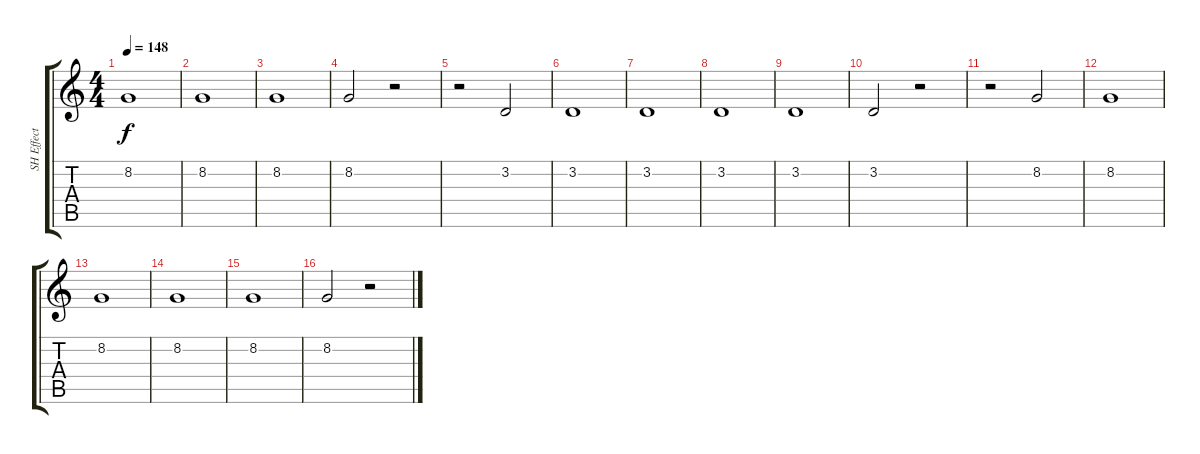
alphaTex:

\track ("SH Effect" "SH Effect") {instrument choiraahs}
\staff {score tabs}
\tuning (E4 B3 G3 D3 A2 E2) {hide}
\ts (4 4)
\tempo 148
\clef g2
\ks c
8.2.1{dy f} |
8.2.1 |
8.2.1 |
8.2.2 r.2 |
r.2 3.2.2 |
3.2.1 |
3.2.1 |
3.2.1 |
3.2.1 |
3.2.2 r.2 |
r.2 8.2.2 |
8.2.1 |
8.2.1 |
8.2.1 |
8.2.1 |
8.2.2 r.2
